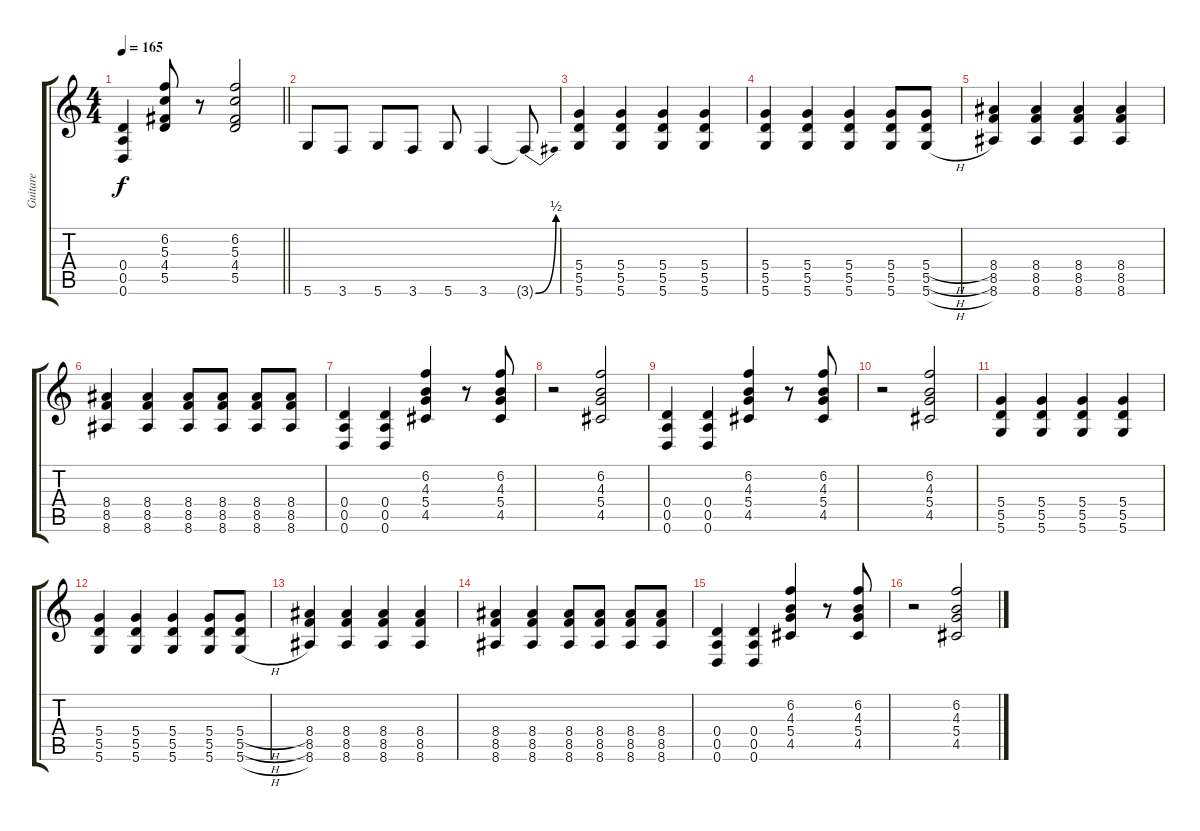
\track ("Guitare" "Guitare") {instrument overdrivenguitar}
\staff {score tabs}
\tuning (E4 B3 G3 D3 A2 D2) {hide}
\ts (4 4)
\tempo 165
\clef g2
\barLineRight lightlight
\ks c
(0.4 0.5 0.6).4{dy f} (6.2 5.3 4.4 5.5).8 r.8 (6.2 5.3 4.4 5.5).2 |
5.6.8 3.6.8 5.6.8 3.6.8 5.6.8 3.6.4 3.6{be (bend 0 0 60 2) t}.8 |
(5.4 5.5 5.6).4 (5.4 5.5 5.6).4 (5.4 5.5 5.6).4 (5.4 5.5 5.6).4 |
(5.4 5.5 5.6).4 (5.4 5.5 5.6).4 (5.4 5.5 5.6).4 (5.4 5.5 5.6).8 (5.4{h} 5.5{h} 5.6{h}).8 |
(8.4 8.5 8.6).4 (8.4 8.5 8.6).4 (8.4 8.5 8.6).4 (8.4 8.5 8.6).4 |
(8.4 8.5 8.6).4 (8.4 8.5 8.6).4 (8.4 8.5 8.6).8 (8.4 8.5 8.6).8 (8.4 8.5 8.6).8 (8.4 8.5 8.6).8 |
(0.4 0.5 0.6).4 (0.4 0.5 0.6).4 (6.2 4.3 5.4 4.5).4 r.8 (6.2 4.3 5.4 4.5).8 |
r.2 (6.2 4.3 5.4 4.5).2 |
(0.4 0.5 0.6).4 (0.4 0.5 0.6).4 (6.2 4.3 5.4 4.5).4 r.8 (6.2 4.3 5.4 4.5).8 |
r.2 (6.2 4.3 5.4 4.5).2 |
(5.4 5.5 5.6).4 (5.4 5.5 5.6).4 (5.4 5.5 5.6).4 (5.4 5.5 5.6).4 |
(5.4 5.5 5.6).4 (5.4 5.5 5.6).4 (5.4 5.5 5.6).4 (5.4 5.5 5.6).8 (5.4{h} 5.5{h} 5.6{h}).8 |
(8.4 8.5 8.6).4 (8.4 8.5 8.6).4 (8.4 8.5 8.6).4 (8.4 8.5 8.6).4 |
(8.4 8.5 8.6).4 (8.4 8.5 8.6).4 (8.4 8.5 8.6).8 (8.4 8.5 8.6).8 (8.4 8.5 8.6).8 (8.4 8.5 8.6).8 |
(0.4 0.5 0.6).4 (0.4 0.5 0.6).4 (6.2 4.3 5.4 4.5).4 r.8 (6.2 4.3 5.4 4.5).8 |
r.2 (6.2 4.3 5.4 4.5).2
